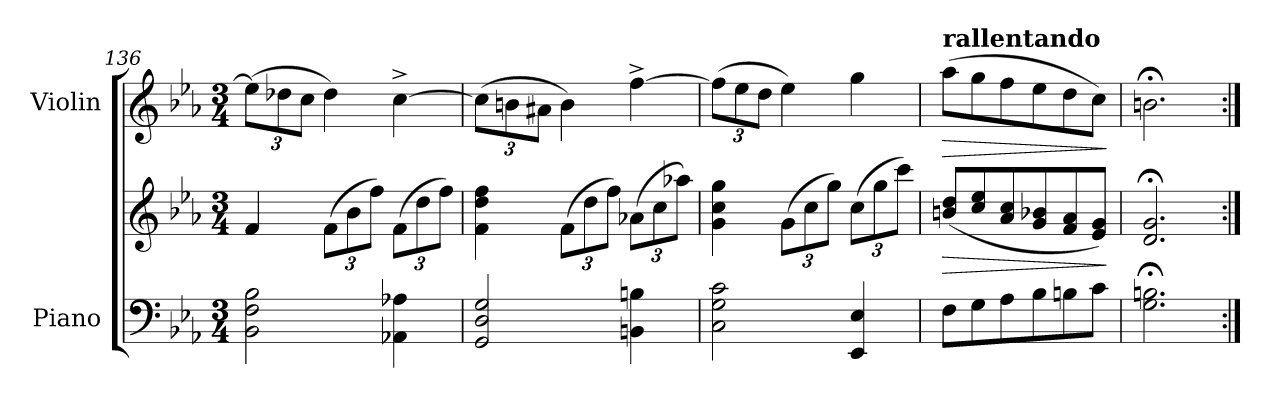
**kern	**kern	**dynam	**kern	**dynam
*part2	*part2	*part2	*part1	*part1
*staff3	*staff2	*staff2/3	*staff1	*staff1
*I"Piano	*	*	*I"Violin	*
*I'Pno	*	*	*I'Vln	*
*clefF4	*clefG2	*	*clefG2	*
*k[b-e-a-]	*k[b-e-a-]	*	*k[b-e-a-]	*
*M3/4	*M3/4	*	*M3/4	*
*	*	*	*Xbrackettup	*
=136	=136	=136	=136	=136
2BB-\ 2F\ 2B-\	4f/	.	(>12ee-\L]	.
.	.	.	12dd-X\	.
.	.	.	12cc\J	.
*	*Xbrackettup	*	*	*
.	(>12f\L	.	4dd-\)	.
.	12b-\	.	.	.
.	12ff\J)	.	.	.
4AA-X\ 4A-X\	(>12f\L	.	[4cc^\	.
.	12dd\	.	.	.
.	12ff\J)	.	.	.
=137	=137	=137	=137	=137
2GG/ 2D/ 2G/	4f\ 4dd\ 4ff\	.	(>12cc\L]	.
.	.	.	12bn\	.
.	.	.	12a#X\J	.
.	(>12f\L	.	4b\)	.
.	12dd\	.	.	.
.	12ff\J)	.	.	.
4BBn\ 4Bn\	(>12a-X\L	.	[4ff^\	.
.	12cc\	.	.	.
.	12aa-X\J)	.	.	.
=138	=138	=138	=138	=138
2C\ 2G\ 2c\	4g\ 4cc\ 4gg\	.	(>12ff\L]	.
.	.	.	12ee-\	.
.	.	.	12dd\J	.
.	(>12g\L	.	4ee-\)	.
.	12cc\	.	.	.
.	12gg\J)	.	.	.
4EE-/ 4E-/	(>12cc\L	.	4gg\	.
.	12gg\	.	.	.
.	12ccc\J)	.	.	.
=139	=139	=139	=139	=139
!	!	!	!LO:TX:a:B:t=rallentando	!
!	!	!LO:HP:b	!	!LO:HP:b
8F\L	(<8bn/ 8dd/L	>	(>8aa-\L	>
8G\	8cc/ 8ee-/	.	8gg\	.
*	*	*	*MM130	*
8A-\	8a-/ 8cc/	.	8ff\	.
8B-\	8g/ 8b-X/	.	8ee-\	.
*	*	*	*MM120	*
8Bn\	8f/ 8a-/	.	8dd\	.
8c\J	8e-/ 8g/J)	.	8cc\J)	.
.	.	]	.	]
=140	=140	=140	=140	=140
2.G\;< 2.Bn\;<	2.d/;< 2.g/;<	.	2.bn;<\	.
=:|!	=:|!	=:|!	=:|!	=:|!
*-	*-	*-	*-	*-
